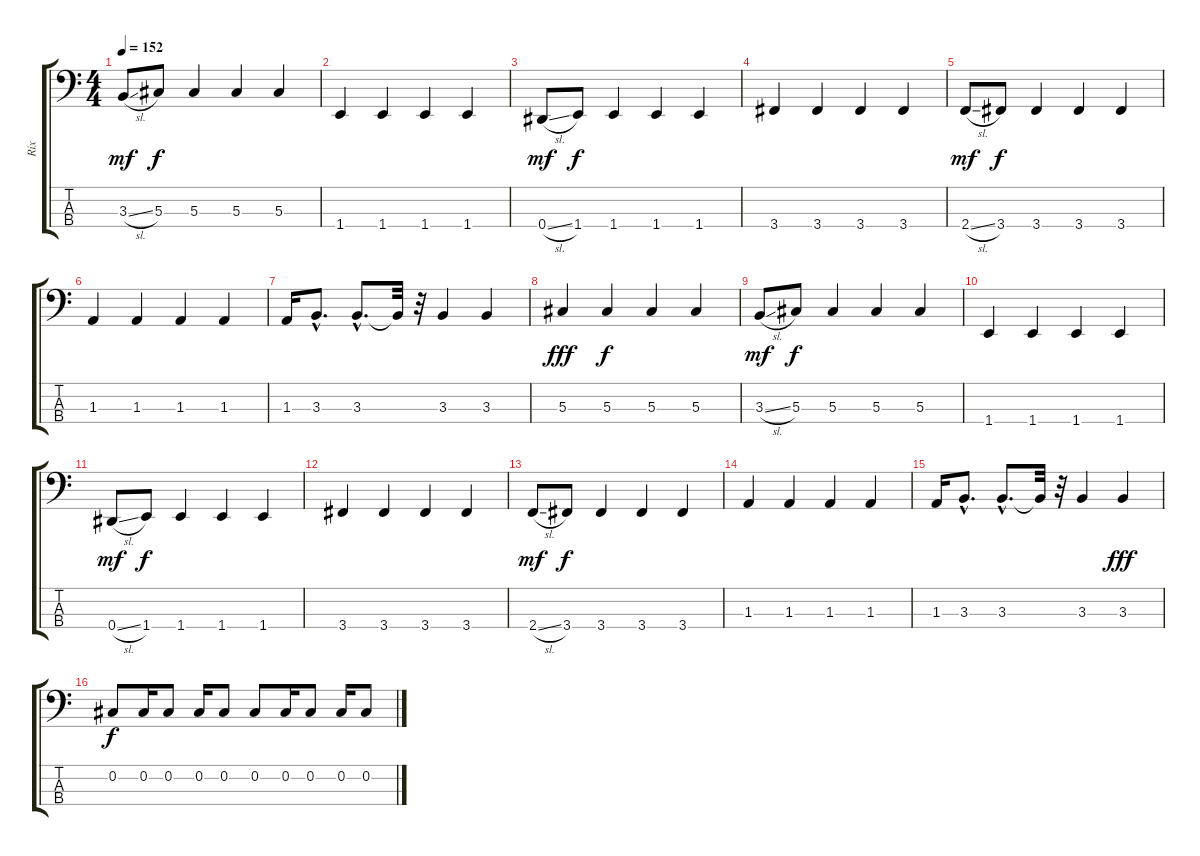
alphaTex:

\track ("Rix" "Rix") {instrument electricbasspick}
\staff {score tabs}
\tuning (Gb2 Db2 Ab1 Eb1) {hide}
\ts (4 4)
\tempo 152
\clef f4
\ks c
3.3{sl}.8{dy mf} 5.3.8{dy f} 5.3.4 5.3.4 5.3.4 |
1.4.4 1.4.4 1.4.4 1.4.4 |
0.4{sl}.8{dy mf} 1.4.8{dy f} 1.4.4 1.4.4 1.4.4 |
3.4.4 3.4.4 3.4.4 3.4.4 |
2.4{sl}.8{dy mf} 3.4.8{dy f} 3.4.4 3.4.4 3.4.4 |
1.3.4 1.3.4 1.3.4 1.3.4 |
1.3.16 3.3{hac}.8{d} 3.3{hac}.8{d} 3.3{t}.32 r.32 3.3.4 3.3.4 |
5.3.4{dy fff} 5.3.4{dy f} 5.3.4 5.3.4 |
3.3{sl}.8{dy mf} 5.3.8{dy f} 5.3.4 5.3.4 5.3.4 |
1.4.4 1.4.4 1.4.4 1.4.4 |
0.4{sl}.8{dy mf} 1.4.8{dy f} 1.4.4 1.4.4 1.4.4 |
3.4.4 3.4.4 3.4.4 3.4.4 |
2.4{sl}.8{dy mf} 3.4.8{dy f} 3.4.4 3.4.4 3.4.4 |
1.3.4 1.3.4 1.3.4 1.3.4 |
1.3.16 3.3{hac}.8{d} 3.3{hac}.8{d} 3.3{t}.32 r.32 3.3.4 3.3.4{dy fff} |
0.2.8{dy f volume 10} 0.2.16 0.2.8 0.2.16 0.2.8 0.2.8 0.2.16 0.2.8 0.2.16 0.2.8
